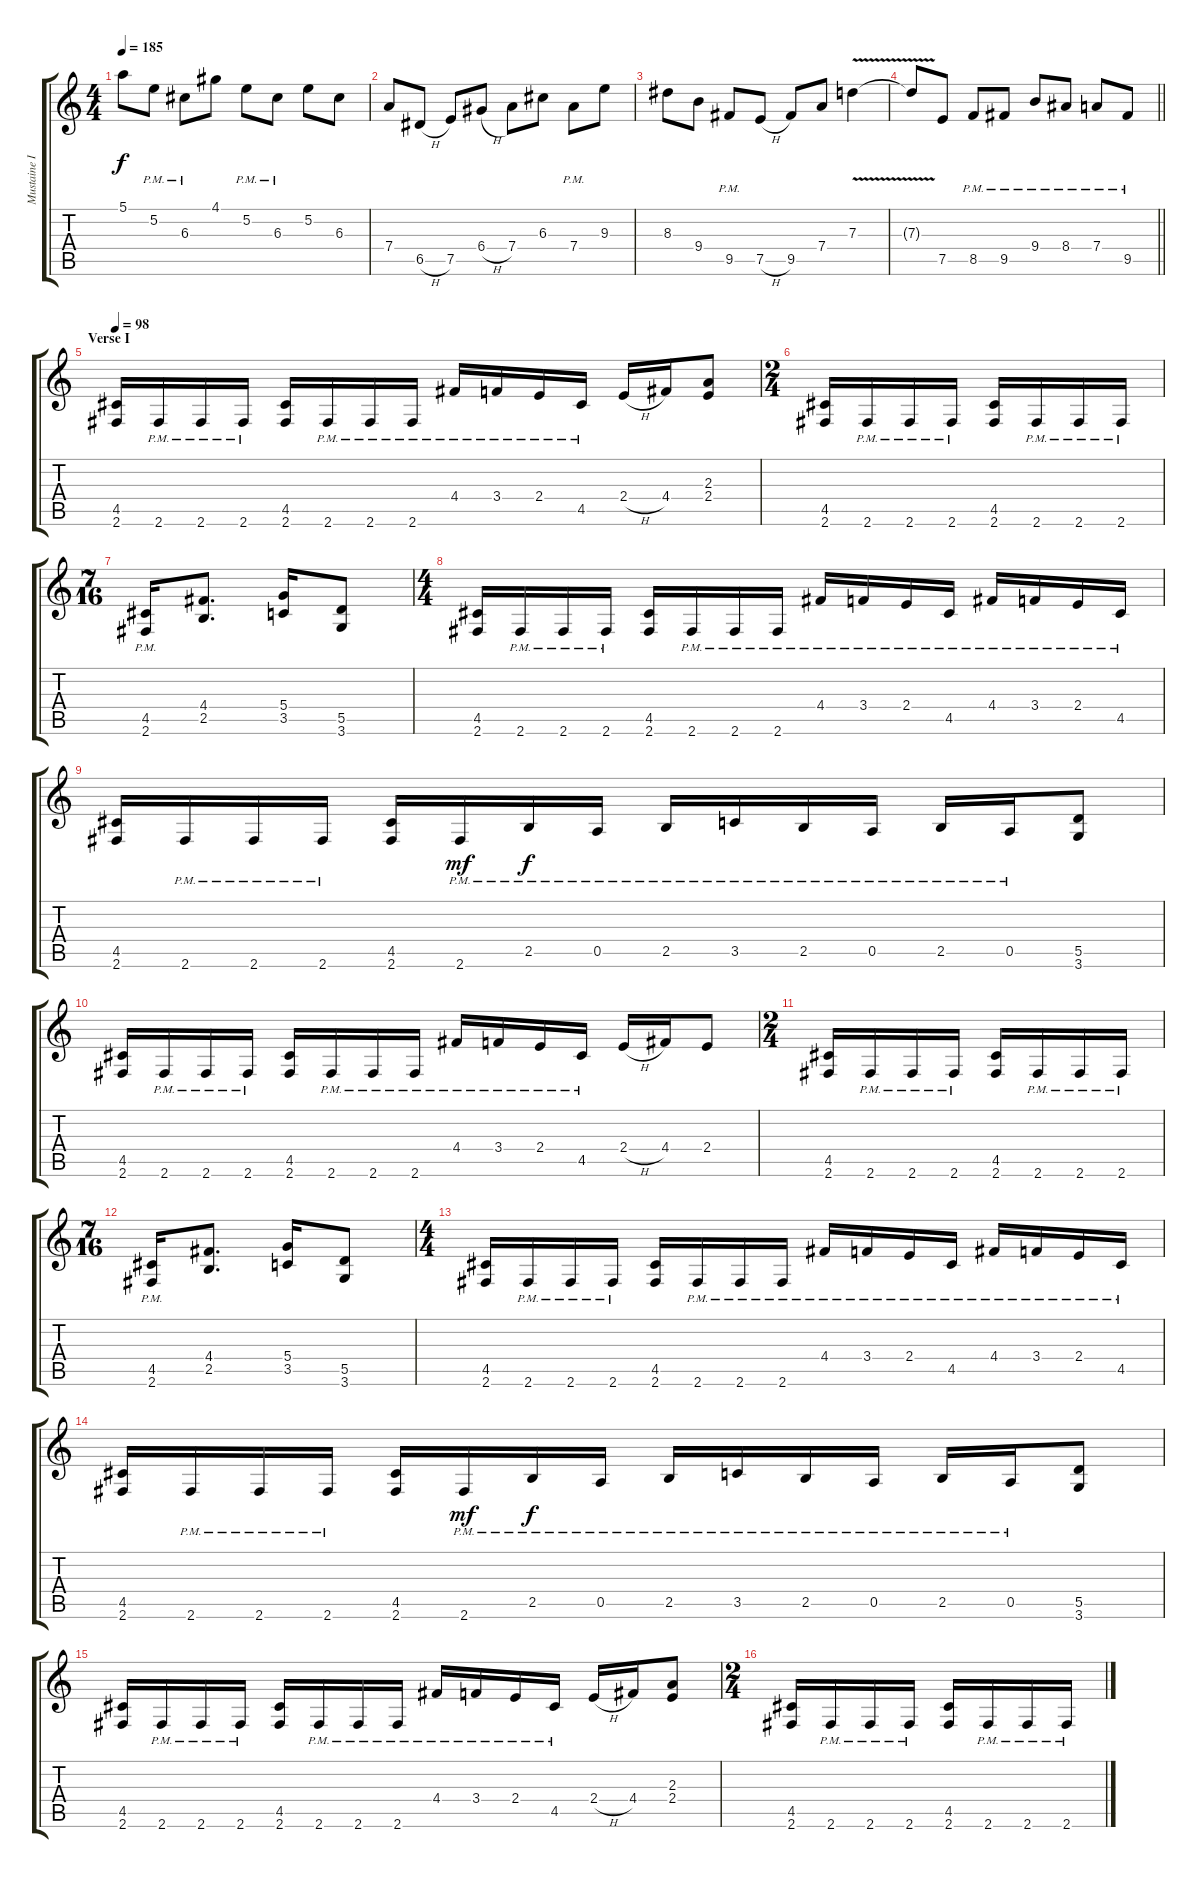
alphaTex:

\track ("Mustaine II" "Mustaine I") {instrument distortionguitar}
\staff {score tabs}
\tuning (E4 B3 G3 D3 A2 E2) {hide}
\ts (4 4)
\tempo 185
\clef g2
\ks c
5.1.8{dy f} 5.2{pm}.8 6.3{pm}.8 4.1.8 5.2{pm}.8 6.3{pm}.8 5.2.8 6.3.8 |
7.4.8 6.5{h}.8 7.5.8 6.4{h}.8 7.4.8 6.3.8 7.4{pm}.8 9.3.8 |
8.3.8 9.4.8 9.5{pm}.8 7.5{h}.8 9.5.8 7.4.8 7.3{v}.4 |
\barLineRight lightlight
7.3{t}.8 7.5.8 8.5{pm}.8 9.5{pm}.8 9.4{pm}.8 8.4{pm}.8 7.4{pm}.8 9.5{pm}.8 |
\section ("" "Verse I")
\tempo 96
\tempo 98
(4.5 2.6).16 2.6{pm}.16 2.6{pm}.16 2.6{pm}.16 (4.5 2.6).16 2.6{pm}.16 2.6{pm}.16 2.6{pm}.16 4.4{pm}.16 3.4{pm}.16 2.4{pm}.16 4.5{pm}.16 2.4{h}.16 4.4.16 (2.3 2.4).8 |
\ts (2 4)
(4.5 2.6).16 2.6{pm}.16 2.6{pm}.16 2.6{pm}.16 (4.5 2.6).16 2.6{pm}.16 2.6{pm}.16 2.6{pm}.16 |
\ts (7 16)
(4.5{pm} 2.6{pm}).16 (4.4 2.5).8{d} (5.4 3.5).16 (5.5 3.6).8 |
\ts (4 4)
(4.5 2.6).16 2.6{pm}.16 2.6{pm}.16 2.6{pm}.16 (4.5 2.6).16 2.6{pm}.16 2.6{pm}.16 2.6{pm}.16 4.4{pm}.16 3.4{pm}.16 2.4{pm}.16 4.5{pm}.16 4.4{pm}.16 3.4{pm}.16 2.4{pm}.16 4.5{pm}.16 |
(4.5 2.6).16 2.6{pm}.16 2.6{pm}.16 2.6{pm}.16 (4.5 2.6).16 2.6{pm}.16{dy mf} 2.5{pm}.16{dy f} 0.5{pm}.16 2.5{pm}.16 3.5{pm}.16 2.5{pm}.16 0.5{pm}.16 2.5{pm}.16 0.5{pm}.16 (5.5 3.6).8 |
(4.5 2.6).16 2.6{pm}.16 2.6{pm}.16 2.6{pm}.16 (4.5 2.6).16 2.6{pm}.16 2.6{pm}.16 2.6{pm}.16 4.4{pm}.16 3.4{pm}.16 2.4{pm}.16 4.5{pm}.16 2.4{h}.16 4.4.16 2.4.8 |
\ts (2 4)
(4.5 2.6).16 2.6{pm}.16 2.6{pm}.16 2.6{pm}.16 (4.5 2.6).16 2.6{pm}.16 2.6{pm}.16 2.6{pm}.16 |
\ts (7 16)
(4.5{pm} 2.6{pm}).16 (4.4 2.5).8{d} (5.4 3.5).16 (5.5 3.6).8 |
\ts (4 4)
(4.5 2.6).16 2.6{pm}.16 2.6{pm}.16 2.6{pm}.16 (4.5 2.6).16 2.6{pm}.16 2.6{pm}.16 2.6{pm}.16 4.4{pm}.16 3.4{pm}.16 2.4{pm}.16 4.5{pm}.16 4.4{pm}.16 3.4{pm}.16 2.4{pm}.16 4.5{pm}.16 |
(4.5 2.6).16 2.6{pm}.16 2.6{pm}.16 2.6{pm}.16 (4.5 2.6).16 2.6{pm}.16{dy mf} 2.5{pm}.16{dy f} 0.5{pm}.16 2.5{pm}.16 3.5{pm}.16 2.5{pm}.16 0.5{pm}.16 2.5{pm}.16 0.5{pm}.16 (5.5 3.6).8 |
(4.5 2.6).16 2.6{pm}.16 2.6{pm}.16 2.6{pm}.16 (4.5 2.6).16 2.6{pm}.16 2.6{pm}.16 2.6{pm}.16 4.4{pm}.16 3.4{pm}.16 2.4{pm}.16 4.5{pm}.16 2.4{h}.16 4.4.16 (2.3 2.4).8 |
\ts (2 4)
(4.5 2.6).16 2.6{pm}.16 2.6{pm}.16 2.6{pm}.16 (4.5 2.6).16 2.6{pm}.16 2.6{pm}.16 2.6{pm}.16
